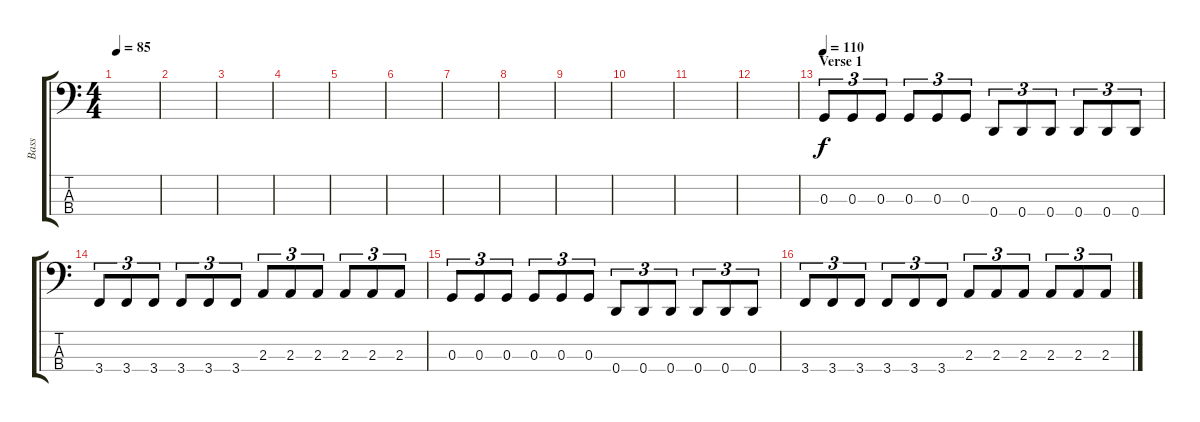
\track ("Bass" "Bass") {instrument electricbassfinger}
\staff {score tabs}
\tuning (F2 C2 G1 D1) {hide}
\ts (4 4)
\tempo 85
\clef f4
\ks c
|
|
|
|
|
|
|
|
|
|
|
|
\section ("" "Verse 1")
\tempo 110
0.3.8{tu (3 2)} 0.3.8{tu (3 2)} 0.3.8{tu (3 2)} 0.3.8{tu (3 2)} 0.3.8{tu (3 2)} 0.3.8{tu (3 2)} 0.4.8{tu (3 2)} 0.4.8{tu (3 2)} 0.4.8{tu (3 2)} 0.4.8{tu (3 2)} 0.4.8{tu (3 2)} 0.4.8{tu (3 2)} |
3.4.8{tu (3 2)} 3.4.8{tu (3 2)} 3.4.8{tu (3 2)} 3.4.8{tu (3 2)} 3.4.8{tu (3 2)} 3.4.8{tu (3 2)} 2.3.8{tu (3 2)} 2.3.8{tu (3 2)} 2.3.8{tu (3 2)} 2.3.8{tu (3 2)} 2.3.8{tu (3 2)} 2.3.8{tu (3 2)} |
0.3.8{tu (3 2)} 0.3.8{tu (3 2)} 0.3.8{tu (3 2)} 0.3.8{tu (3 2)} 0.3.8{tu (3 2)} 0.3.8{tu (3 2)} 0.4.8{tu (3 2)} 0.4.8{tu (3 2)} 0.4.8{tu (3 2)} 0.4.8{tu (3 2)} 0.4.8{tu (3 2)} 0.4.8{tu (3 2)} |
3.4.8{tu (3 2)} 3.4.8{tu (3 2)} 3.4.8{tu (3 2)} 3.4.8{tu (3 2)} 3.4.8{tu (3 2)} 3.4.8{tu (3 2)} 2.3.8{tu (3 2)} 2.3.8{tu (3 2)} 2.3.8{tu (3 2)} 2.3.8{tu (3 2)} 2.3.8{tu (3 2)} 2.3.8{tu (3 2)}
